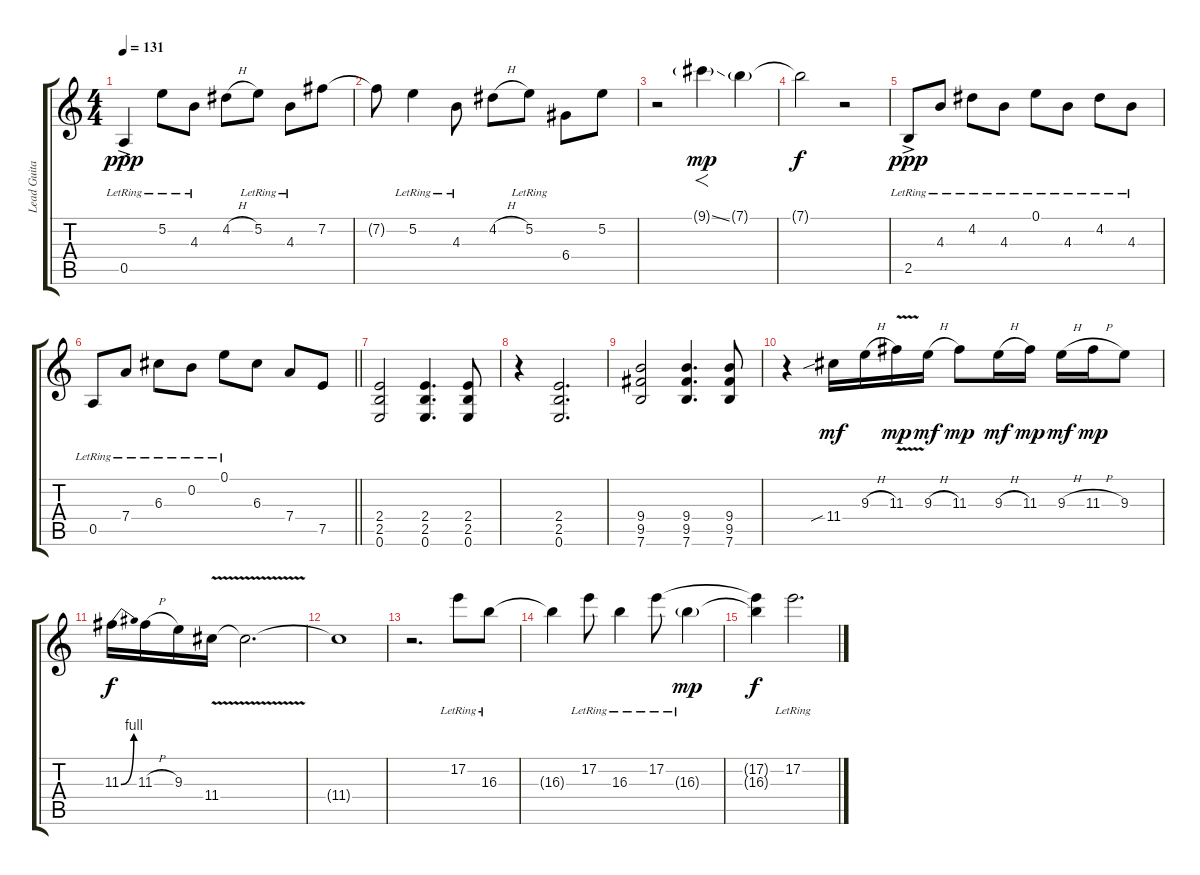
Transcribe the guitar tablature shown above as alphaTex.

\track ("Lead Guitar (Slash)" "Lead Guita") {instrument electricguitarjazz}
\staff {score tabs}
\tuning (E4 B3 G3 D3 A2 E2) {hide}
\ts (4 4)
\tempo 131
\clef g2
\ks c
0.5{ac lr}.4{dy ppp} 5.2{lr}.8 4.3{lr}.8 4.2{h}.8 5.2{lr}.8 4.3{lr}.8 7.2.8 |
7.2{t}.8 5.2{lr}.4 4.3{lr}.8 4.2{h}.8 5.2{lr}.8 6.4.8 5.2.8 |
r.2 9.1{ss g}.4{f dy mp volume 11} 7.1{g}.4 |
7.1{t}.2{dy f} r.2 |
2.5{ac lr}.8{dy ppp} 4.3{lr}.8 4.2{lr}.8 4.3{lr}.8 0.1{lr}.8 4.3{lr}.8 4.2{lr}.8 4.3{lr}.8 |
\barLineRight lightlight
0.5{lr}.8 7.4{lr}.8 6.3{lr}.8 0.2{lr}.8 0.1{lr}.8 6.3.8 7.4.8 7.5.8 |
(2.4 2.5 0.6).2{instrument overdrivenguitar} (2.4 2.5 0.6).4{d} (2.4 2.5 0.6).8 |
r.4 (2.4 2.5 0.6).2{d} |
(9.4 9.5 7.6).2 (9.4 9.5 7.6).4{d} (9.4 9.5 7.6).8 |
r.4{instrument electricguitarmuted} 11.4{sib}.16{dy mf} 9.3{h}.16 11.3{v}.16{dy mp} 9.3{h}.16{dy mf} 11.3.8{dy mp} 9.3{h}.16{dy mf} 11.3.16{dy mp} 9.3{h}.16{dy mf} 11.3{h}.16{dy mp} 9.3.8 |
11.3{be (bend 0 0 60 4)}.16{dy f} 11.3{h}.16 9.3.16 11.4{v}.16 11.4{t}.2{d} |
11.4{t}.1 |
r.2{d} 17.2{lr}.8 16.3{lr}.8 |
16.3{t}.4 17.2{lr}.8 16.3{lr}.4 17.2{lr}.8 16.3{g lr}.4{dy mp} |
(17.2{t} 16.3{t}).4{dy f} 17.2{lr}.2{d}
